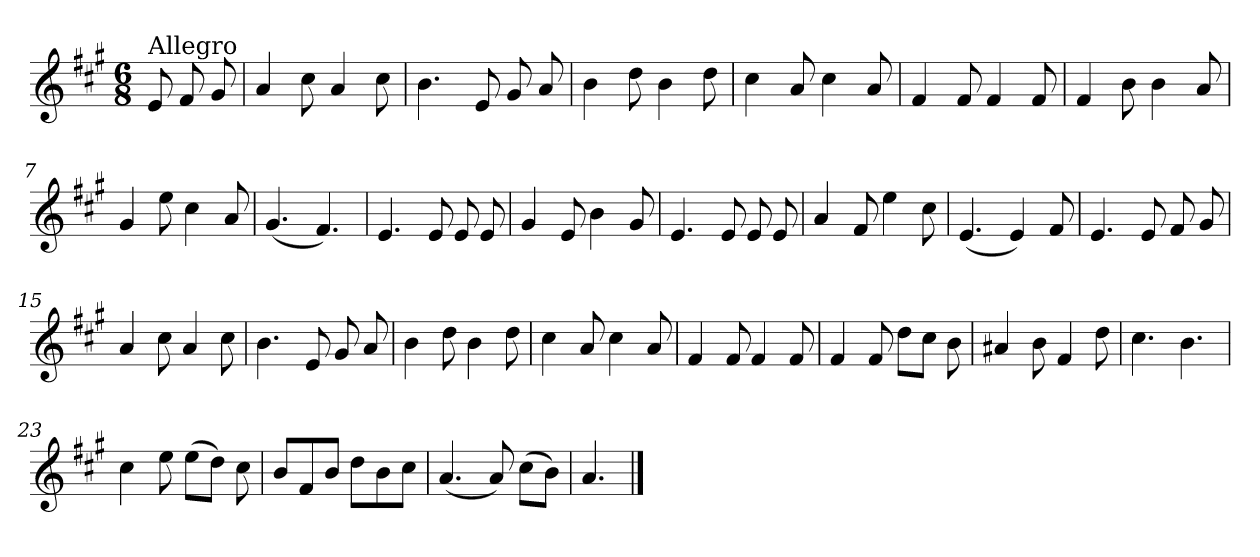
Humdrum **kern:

**kern
*part1
*staff1
*clefG2
*k[f#c#g#]
*A:
*M6/8
=
!LO:TX:a:t=Allegro
8e/
8f#/
8g#/
=1
4a/
8cc#\
4a/
8cc#\
=2
4.b\
8e/
8g#/
8a/
=3
4b\
8dd\
4b\
8dd\
=4
4cc#\
8a/
4cc#\
8a/
=5
4f#/
8f#/
4f#/
8f#/
!!LO:LB:g=z
=6
4f#/
8b\
4b\
8a/
=7
4g#/
8ee\
4cc#\
8a/
=8
(<4.g#/
4.f#/)
=9
4.e/
8e/
8e/
8e/
=10
4g#/
8e/
4b\
8g#/
=11
4.e/
8e/
8e/
8e/
!!LO:LB:g=z
=12
4a/
8f#/
4ee\
8cc#\
=13
(<4.e/
4e/)
8f#/
=14
4.e/
8e/
8f#/
8g#/
=15
4a/
8cc#\
4a/
8cc#\
=16
4.b\
8e/
8g#/
8a/
=17
4b\
8dd\
4b\
8dd\
!!LO:LB:g=z
=18
4cc#\
8a/
4cc#\
8a/
=19
4f#/
8f#/
4f#/
8f#/
=20
4f#/
8f#/
8dd\L
8cc#\J
8b\
=21
4a#X/
8b\
4f#/
8dd\
=22
4.cc#\
4.b\
=23
4cc#\
8ee\
(>8ee\L
8dd\J)
8cc#\
!!LO:LB:g=z
=24
8b/L
8f#/
8b/J
8dd\L
8b\
8cc#\J
=25
(<4.a/
8a/)
(>8cc#\L
8b\J)
=26
4.a/
==
*-
